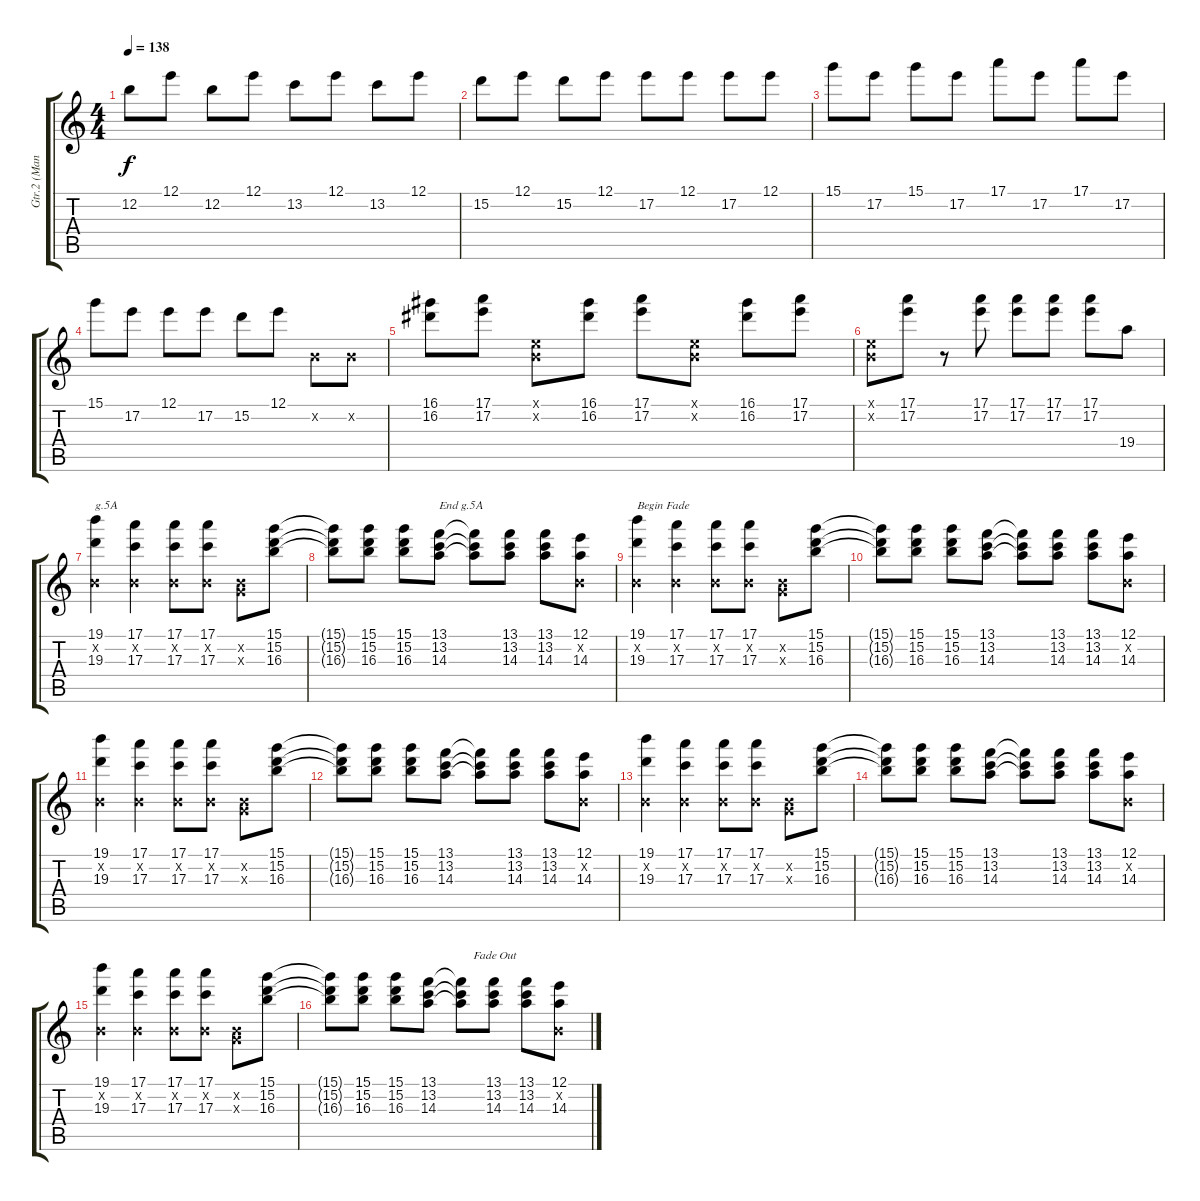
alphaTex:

\track ("Gtr.2 (Mandolin arr. for gtr.)" "Gtr.2 (Man") {instrument acousticguitarnylon}
\staff {score tabs}
\tuning (E4 B3 G3 D3 A2 E2) {hide}
\ts (4 4)
\tempo 138
\clef g2
\ks aminor
12.2.8{dy f} 12.1.8 12.2.8 12.1.8 13.2.8 12.1.8 13.2.8 12.1.8 |
15.2.8 12.1.8 15.2.8 12.1.8 17.2.8 12.1.8 17.2.8 12.1.8 |
15.1.8 17.2.8 15.1.8 17.2.8 17.1.8 17.2.8 17.1.8 17.2.8 |
15.1.8 17.2.8 12.1.8 17.2.8 15.2.8 12.1.8 0.2{x}.8 0.2{x}.8 |
(16.1 16.2).8 (17.1 17.2).8 (0.1{x} 0.2{x}).8 (16.1 16.2).8 (17.1 17.2).8 (0.1{x} 0.2{x}).8 (16.1 16.2).8 (17.1 17.2).8 |
(0.1{x} 0.2{x}).8 (17.1 17.2).8 r.8 (17.1 17.2).8 (17.1 17.2).8 (17.1 17.2).8 (17.1 17.2).8 19.4.8 |
(19.1 0.2{x} 19.3).4{txt "g.5A"} (17.1 0.2{x} 17.3).4 (17.1 0.2{x} 17.3).8 (17.1 0.2{x} 17.3).8 (0.2{x} 0.3{x}).8 (15.1 15.2 16.3).8 |
(15.1{t} 15.2{t} 16.3{t}).8 (15.1 15.2 16.3).8 (15.1 15.2 16.3).8 (13.1 13.2 14.3).8{txt "End g.5A"} (13.1{t} 13.2{t} 14.3{t}).8 (13.1 13.2 14.3).8 (13.1 13.2 14.3).8 (12.1 0.2{x} 14.3).8 |
(19.1 0.2{x} 19.3).4{txt "Begin Fade"} (17.1 0.2{x} 17.3).4 (17.1 0.2{x} 17.3).8 (17.1 0.2{x} 17.3).8 (0.2{x} 0.3{x}).8 (15.1 15.2 16.3).8 |
(15.1{t} 15.2{t} 16.3{t}).8 (15.1 15.2 16.3).8 (15.1 15.2 16.3).8 (13.1 13.2 14.3).8 (13.1{t} 13.2{t} 14.3{t}).8 (13.1 13.2 14.3).8 (13.1 13.2 14.3).8 (12.1 0.2{x} 14.3).8 |
(19.1 0.2{x} 19.3).4 (17.1 0.2{x} 17.3).4 (17.1 0.2{x} 17.3).8 (17.1 0.2{x} 17.3).8 (0.2{x} 0.3{x}).8 (15.1 15.2 16.3).8 |
(15.1{t} 15.2{t} 16.3{t}).8 (15.1 15.2 16.3).8 (15.1 15.2 16.3).8 (13.1 13.2 14.3).8 (13.1{t} 13.2{t} 14.3{t}).8 (13.1 13.2 14.3).8 (13.1 13.2 14.3).8 (12.1 0.2{x} 14.3).8 |
(19.1 0.2{x} 19.3).4 (17.1 0.2{x} 17.3).4 (17.1 0.2{x} 17.3).8 (17.1 0.2{x} 17.3).8 (0.2{x} 0.3{x}).8 (15.1 15.2 16.3).8 |
(15.1{t} 15.2{t} 16.3{t}).8 (15.1 15.2 16.3).8 (15.1 15.2 16.3).8 (13.1 13.2 14.3).8 (13.1{t} 13.2{t} 14.3{t}).8 (13.1 13.2 14.3).8 (13.1 13.2 14.3).8 (12.1 0.2{x} 14.3).8 |
(19.1 0.2{x} 19.3).4 (17.1 0.2{x} 17.3).4 (17.1 0.2{x} 17.3).8 (17.1 0.2{x} 17.3).8 (0.2{x} 0.3{x}).8 (15.1 15.2 16.3).8 |
(15.1{t} 15.2{t} 16.3{t}).8 (15.1 15.2 16.3).8 (15.1 15.2 16.3).8 (13.1 13.2 14.3).8{txt "               Fade Out"} (13.1{t} 13.2{t} 14.3{t}).8 (13.1 13.2 14.3).8 (13.1 13.2 14.3).8 (12.1 0.2{x} 14.3).8
